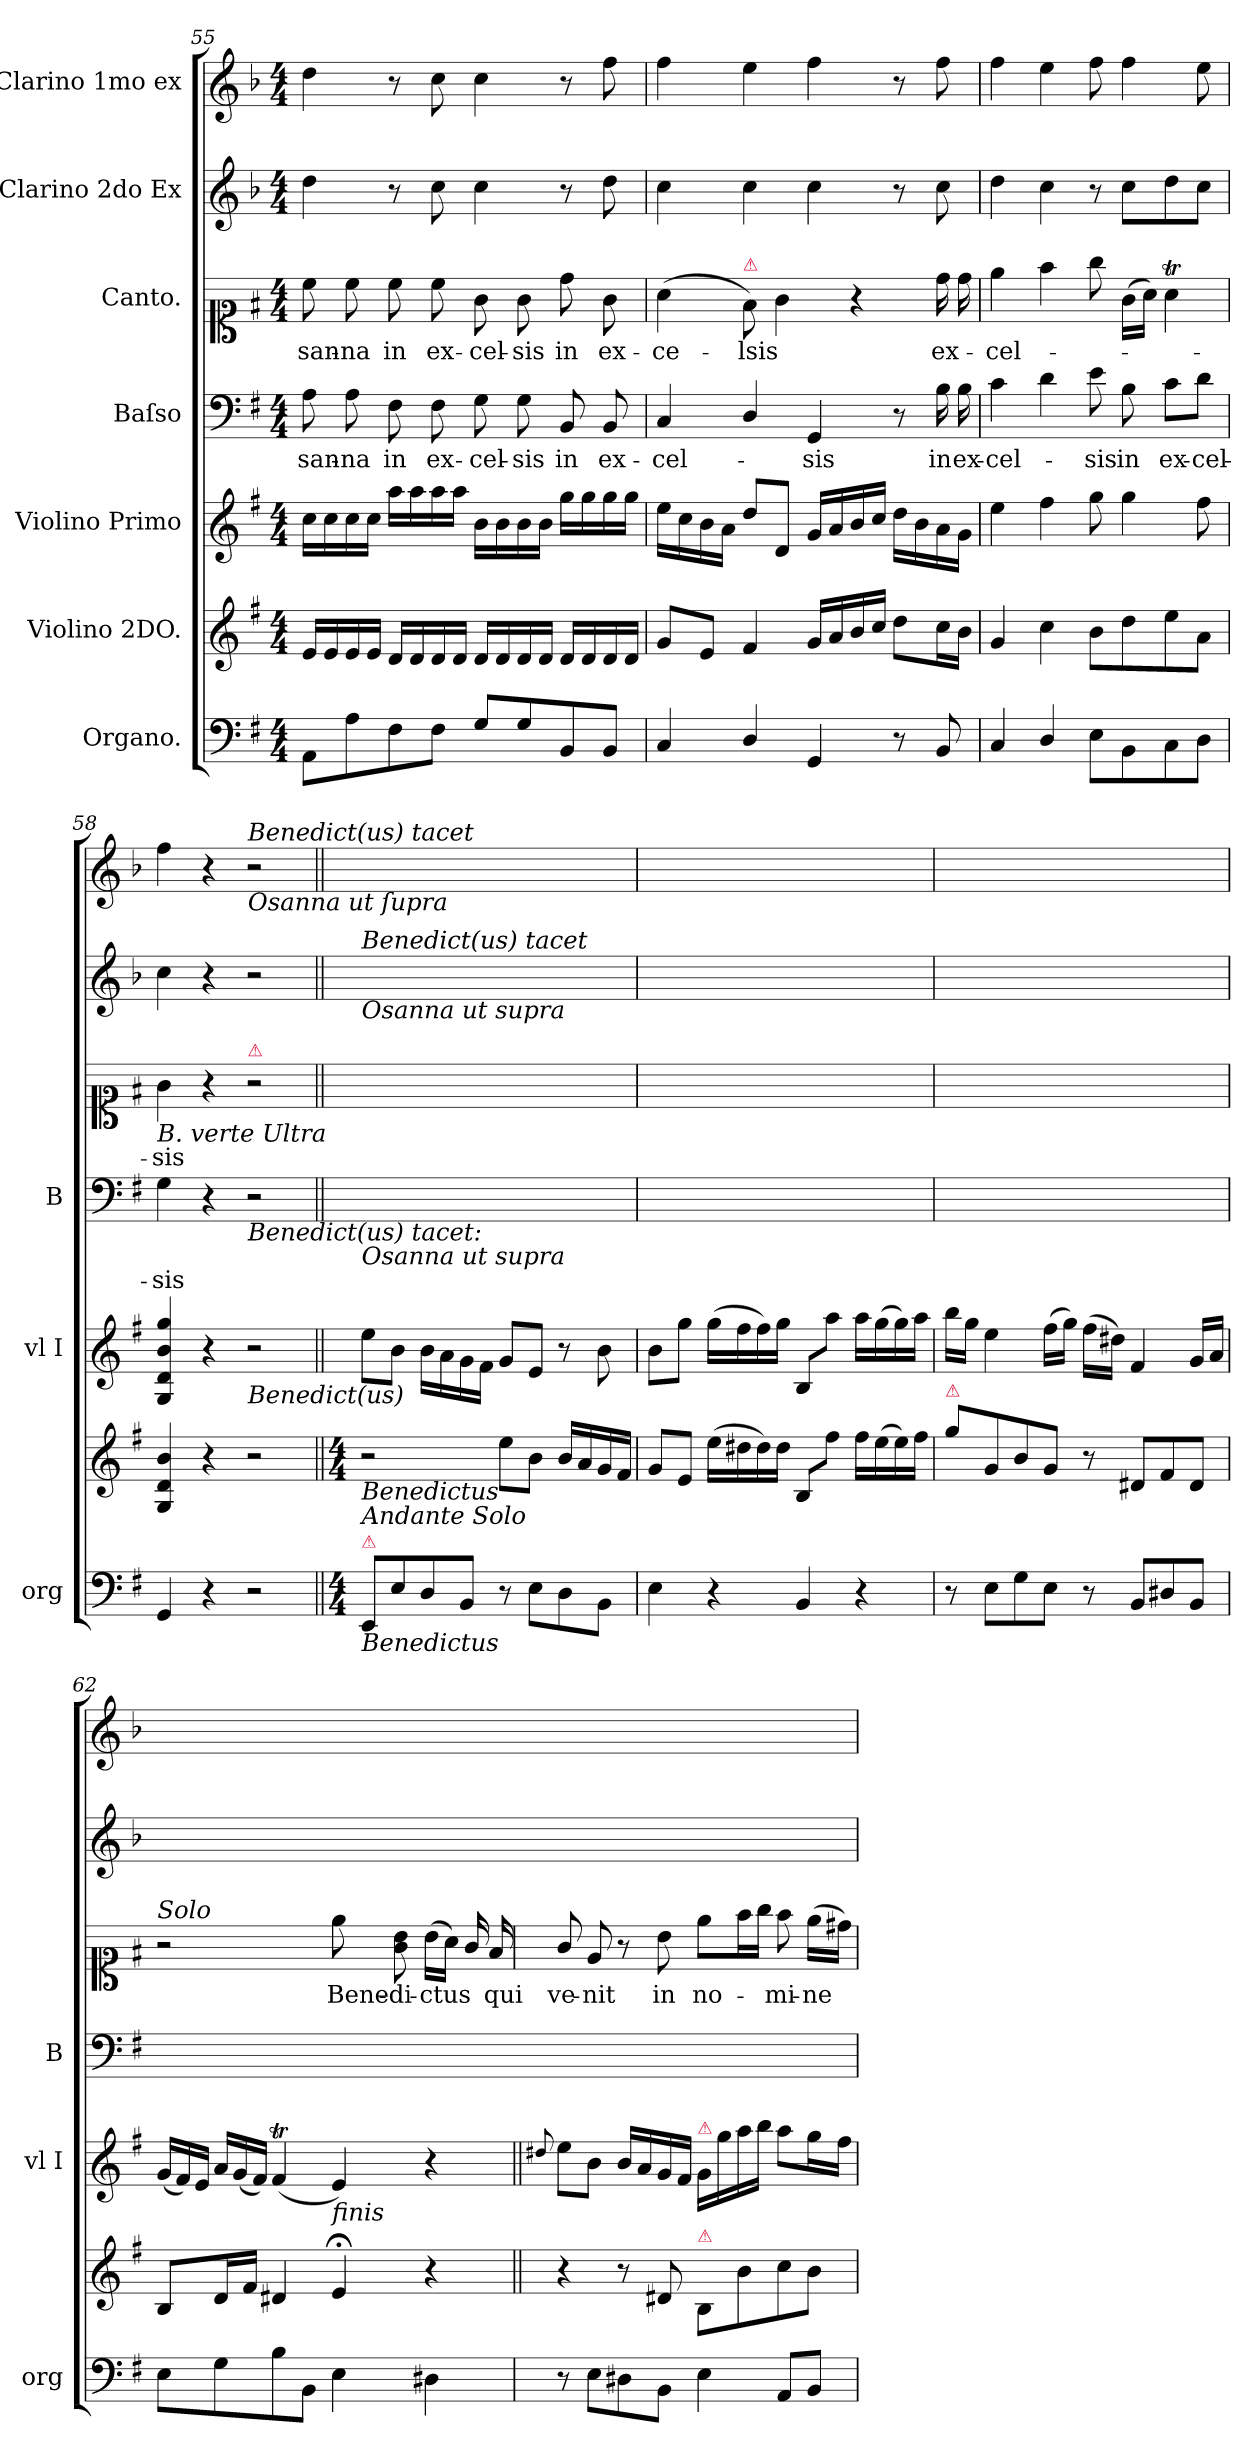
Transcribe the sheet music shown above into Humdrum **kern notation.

**kern	**kern	**dynam	**kern	**dynam	**kern	**text	**kern	**text	**kern	**kern
*part7	*part6	*part6	*part5	*part5	*part4	*part4	*part3	*part3	*part2	*part1
*staff7	*staff6	*staff6	*staff5	*staff5	*staff4	*staff4	*staff3	*staff3	*staff2	*staff1
*I"Organo.	*I"Violino 2DO.	*	*I"Violino Primo	*	*I"Baſso	*	*I"Canto.	*	*I"Clarino 2do Ex	*I"Clarino 1mo ex
*I'org	*	*	*I'vl I	*	*I'B	*	*	*	*	*
*clefF4	*clefG2	*	*clefG2	*	*clefF4	*	*clefC1	*	*clefG2	*clefG2
*	*	*	*	*	*	*	*	*	*ITrd-1c-2	*ITrd-1c-2
*k[f#]	*k[f#]	*	*k[f#]	*	*k[f#]	*	*k[f#]	*	*k[f#]	*k[f#]
*G:	*G:	*	*G:	*	*G:	*	*G:	*	*G:	*G:
*M4/4	*M4/4	*	*M4/4	*	*M4/4	*	*M4/4	*	*M4/4	*M4/4
=55	=55	=55	=55	=55	=55	=55	=55	=55	=55	=55
!	!	!	!	!	!	!LO:LY:i	!	!LO:LY:i	!	!
8AA/L	16e/LL	.	16cc\LL	.	8A\	-san-	8cc\	-san-	4ee\	4ee\
.	16e/	.	16cc\	.	.	.	.	.	.	.
!	!	!	!	!	!	!LO:LY:i	!	!LO:LY:i	!	!
8A\	16e/	.	16cc\	.	8A\	-na	8cc\	-na	.	.
.	16e/JJ	.	16cc\JJ	.	.	.	.	.	.	.
!	!	!	!	!	!	!LO:LY:i	!	!LO:LY:i	!	!
8F#\	16d/LL	.	16aa\LL	.	8F#\	in	8cc\	in	8r	8r
.	16d/	.	16aa\	.	.	.	.	.	.	.
!	!	!	!	!	!	!LO:LY:i	!	!LO:LY:i	!	!
8F#\J	16d/	.	16aa\	.	8F#\	ex-	8cc\	ex-	8dd\	8dd\
.	16d/JJ	.	16aa\JJ	.	.	.	.	.	.	.
!	!	!	!	!	!	!LO:LY:i	!	!LO:LY:i	!	!
8G\L	16d/LL	.	16b\LL	.	8G\	-cel-	8g\	-cel-	4dd\	4dd\
.	16d/	.	16b\	.	.	.	.	.	.	.
!	!	!	!	!	!	!LO:LY:i	!	!LO:LY:i	!	!
8G\	16d/	.	16b\	.	8G\	-sis	8g\	-sis	.	.
.	16d/JJ	.	16b\JJ	.	.	.	.	.	.	.
8BB/	16d/LL	.	16gg\LL	.	8BB/	in	8dd\	in	8r	8r
.	16d/	.	16gg\	.	.	.	.	.	.	.
8BB/J	16d/	.	16gg\	.	8BB/	ex-	8g\	ex-	8ee\	8gg\
.	16d/JJ	.	16gg\JJ	.	.	.	.	.	.	.
=56	=56	=56	=56	=56	=56	=56	=56	=56	=56	=56
4C/	8g/L	.	16ee\LL	.	4C/	-cel-	(4a\	-ce-	4dd\	4gg\
.	.	.	16cc\	.	.	.	.	.	.	.
.	8e/J	.	16b\	.	.	.	.	.	.	.
.	.	.	16a\JJ	.	.	.	.	.	.	.
!	!	!	!	!	!	!	!LO:TX:a:color=crimson:t=⚠	!	!	!
4D/	4f#/	.	8dd\L	.	4D/	.	8f#\)	-lsis	4dd\	4ff#\
.	.	.	8d/J	.	.	.	4g\	.	.	.
4GG/	16g/LL	.	16g/LL	.	4GG/	-sis	.	.	4dd\	4gg\
.	16a/	.	16a/	.	.	.	.	.	.	.
.	16b/	.	16b/	.	.	.	4r	.	.	.
.	16cc/JJ	.	16cc/JJ	.	.	.	.	.	.	.
8r	8dd\L	.	16dd\LL	.	8r	.	.	.	8r	8r
.	.	.	16b\	.	.	.	.	.	.	.
8BB/	16cc\L	.	16a\	.	16B\	in	16dd\	ex-	8dd\	8gg\
.	16b\JJ	.	16g\JJ	.	16B\	ex-	16dd\	.	.	.
=57	=57	=57	=57	=57	=57	=57	=57	=57	=57	=57
4C/	4g/	.	4ee\	.	4c\	-cel-	4ee\	-cel-	4ee\	4gg\
4D/	4cc\	.	4ff#\	.	4d\	.	4ff#\	.	4dd\	4ff#\
8E\L	8b\L	.	8gg\	.	8e\	-sis	8gg\	.	8r	8gg\
8BB\	8dd\	.	4gg\	.	8B\	in	(16g\LL	.	8dd\L	4gg\
.	.	.	.	.	.	.	16a\JJ)	.	.	.
8C\	8ee\	.	.	.	8c\L	ex-	4aT\	.	8ee\	.
8D\J	8a\J	.	8ff#\	.	8d\J	-cel-	.	.	8dd\J	8ff#\
=58	=58	=58	=58	=58	=58	=58	=58	=58	=58	=58
4GG/	4G/ 4d/ 4b/	.	4G/ 4d/ 4b/ 4gg/	.	4G\	-sis	4g\	-sis	4dd\	4gg\
4r	4r	.	4r	.	4r	.	4r	.	4r	4r
!	!	!	!	!	!	!	!	!	!	!LO:TX:a:i:t=Benedict(us) tacet
!	!	!	!	!	!	!	!	!	!	!LO:TX:b:i:t=Osanna ut ſupra
!	!	!	!	!	!	!	!LO:TX:a:color=crimson:t=⚠	!	!	!
!	!	!	!	!	!LO:TX:b:i:t=Benedict(us) tacet&colon;	!	!	!	!	!
!	!	!	!LO:TX:b:i:t=Benedict(us)	!	!	!	!	!	!	!
2r	2r	.	2r	.	2r	.	2r	.	2r	2r
!	!	!	!	!	!	!	!LO:TX:b:i:t=B. verte Ultra	!	!	!
=59||	=59||	=59||	=59||	=59||	=59||	=59||	=59||	=59||	=59||	=59||
*M4/4	*M4/4	*	*	*	*	*	*	*	*	*
!	!	!	!	!	!	!	!	!	!LO:TX:a:i:t=Benedict(us) tacet	!
!	!	!	!	!	!	!	!	!	!LO:TX:b:i:t=Osanna ut supra	!
!	!	!	!	!	!LO:TX:b:i:t=Osanna ut supra	!	!	!	!	!
!	!LO:TX:b:i:t=Benedictus	!	!	!	!	!	!	!	!	!
!LO:TX:a:color=crimson:t=⚠	!	!	!	!	!	!	!	!	!	!
!LO:TX:a:i:t=Andante Solo	!	!	!	!	!	!	!	!	!	!
!LO:TX:b:i:t=Benedictus	!	!	!	!	!	!	!	!	!	!
8EE/L	2r	.	8ee\L	.	1ryy	.	1ryy	.	1ryy	1ryy
8E\	.	.	8b\J	.	.	.	.	.	.	.
8D\	.	.	16b\LL	.	.	.	.	.	.	.
.	.	.	16a\	.	.	.	.	.	.	.
8BB/J	.	.	16g\	.	.	.	.	.	.	.
.	.	.	16f#\JJ	.	.	.	.	.	.	.
8r	8ee\L	.	8g/L	.	.	.	.	.	.	.
8E\L	8b\J	.	8e/J	.	.	.	.	.	.	.
8D\	16b/LL	.	8r	.	.	.	.	.	.	.
.	16a/	.	.	.	.	.	.	.	.	.
8BB\J	16g/	.	8b\	.	.	.	.	.	.	.
.	16f#/JJ	.	.	.	.	.	.	.	.	.
=60	=60	=60	=60	=60	=60	=60	=60	=60	=60	=60
4E\	8g/L	.	8b\L	.	1ryy	.	1ryy	.	1ryy	1ryy
.	8e/J	.	8gg\J	.	.	.	.	.	.	.
4r	(16ee\LL	.	(16gg\LL	.	.	.	.	.	.	.
.	16dd#X\	.	16ff#\	.	.	.	.	.	.	.
.	16dd#\)	.	16ff#\)	.	.	.	.	.	.	.
.	16dd#\JJ	.	16gg\JJ	.	.	.	.	.	.	.
4BB/	8B/L	.	8B/L	.	.	.	.	.	.	.
.	8ff#\J	.	8aa\J	.	.	.	.	.	.	.
4r	16ff#\LL	.	16aa\LL	.	.	.	.	.	.	.
.	(16ee\	.	(16gg\	.	.	.	.	.	.	.
.	16ee\)	.	16gg\)	.	.	.	.	.	.	.
.	16ff#\JJ	.	16aa\JJ	.	.	.	.	.	.	.
=61	=61	=61	=61	=61	=61	=61	=61	=61	=61	=61
!	!LO:TX:a:color=crimson:t=⚠	!	!	!	!	!	!	!	!	!
8r	8gg\L	.	16bb\LL	.	1ryy	.	1ryy	.	1ryy	1ryy
.	.	.	16gg\JJ	.	.	.	.	.	.	.
8E\L	8g/	.	4ee\	.	.	.	.	.	.	.
8G\	8b/	.	.	.	.	.	.	.	.	.
8E\J	8g/J	.	(16ff#\LL	.	.	.	.	.	.	.
.	.	.	16gg\JJ)	.	.	.	.	.	.	.
8r	8r	.	(16ff#\LL	.	.	.	.	.	.	.
.	.	.	16dd#X\JJ)	.	.	.	.	.	.	.
8BB/L	8d#X/L	.	4f#/	.	.	.	.	.	.	.
8D#X/	8f#/	.	.	.	.	.	.	.	.	.
8BB/J	8d#/J	.	16g/LL	.	.	.	.	.	.	.
.	.	.	16a/JJ	.	.	.	.	.	.	.
=62	=62	=62	=62	=62	=62	=62	=62	=62	=62	=62
*	*	*	*Xtuplet	*	*	*	*	*	*	*
!	!	!	!	!	!	!	!LO:TX:a:i:t=Solo	!	!	!
8E\L	8B/L	.	(24g/LL	.	1ryy	.	2r	.	1ryy	1ryy
.	.	.	24f#/)	.	.	.	.	.	.	.
.	.	.	24e/JJ	.	.	.	.	.	.	.
8G\	16d/L	.	24a/LL	.	.	.	.	.	.	.
.	.	.	(24g/	.	.	.	.	.	.	.
.	16f#/JJ	.	.	.	.	.	.	.	.	.
.	.	.	24f#/JJ)	.	.	.	.	.	.	.
8B\	4d#X/	.	(4f#t/	.	.	.	.	.	.	.
8BB/J	.	.	.	.	.	.	.	.	.	.
!	!	!	!LO:TX:b:i:t=finis	!	!	!	!	!	!	!
4E\	4e;<;/	.	4e/)	.	.	.	8ee\	Bene-	.	.
.	.	.	.	.	.	.	8g\ 8b\	-di-	.	.
4D#X\	4r	.	4r	.	.	.	(16b\LL	-ctus	.	.
.	.	.	.	.	.	.	16a\JJ)	.	.	.
.	.	.	.	.	.	.	16g/	.	.	.
.	.	.	.	.	.	.	16f#/	qui	.	.
=63	=63||	=63	=63||	=63	=63	=63	=63	=63	=63	=63
.	.	.	8qqdd#X/	.	.	.	.	.	.	.
!	!	!LO:DY:a	!	!	!	!	!	!	!	!
8r	4r	pia	8ee\L	.	1ryy	.	8g/	ve-	1ryy	1ryy
8E\L	.	.	8b\J	.	.	.	8e/	-nit	.	.
!	!	!	!	!LO:DY:a	!	!	!	!	!	!
8D#X\	8r	.	16b/LL	pia	.	.	8r	.	.	.
.	.	.	16a/	.	.	.	.	.	.	.
8BB\J	8d#X/	.	16g/	.	.	.	8b\	in	.	.
.	.	.	16f#/JJ	.	.	.	.	.	.	.
!	!	!	!LO:TX:a:color=crimson:t=⚠	!	!	!	!	!	!	!
!	!LO:TX:a:color=crimson:t=⚠	!	!	!	!	!	!	!	!	!
4E\	8B/L	.	16g/LL	.	.	.	8ee\L	no-	.	.
.	.	.	16gg\	.	.	.	.	.	.	.
.	8b\	.	16aa\	.	.	.	16ff#\L	.	.	.
.	.	.	16bb\JJ	.	.	.	16gg\JJ	.	.	.
8AA/L	8cc\	.	8aa\L	.	.	.	8ff#\	-mi-	.	.
8BB/J	8b\J	.	16gg\L	.	.	.	(16ee\LL	-ne	.	.
.	.	.	16ff#\JJ	.	.	.	16dd#X\JJ)	.	.	.
=	=	=	=	=	=	=	=	=	=	=
*-	*-	*-	*-	*-	*-	*-	*-	*-	*-	*-
